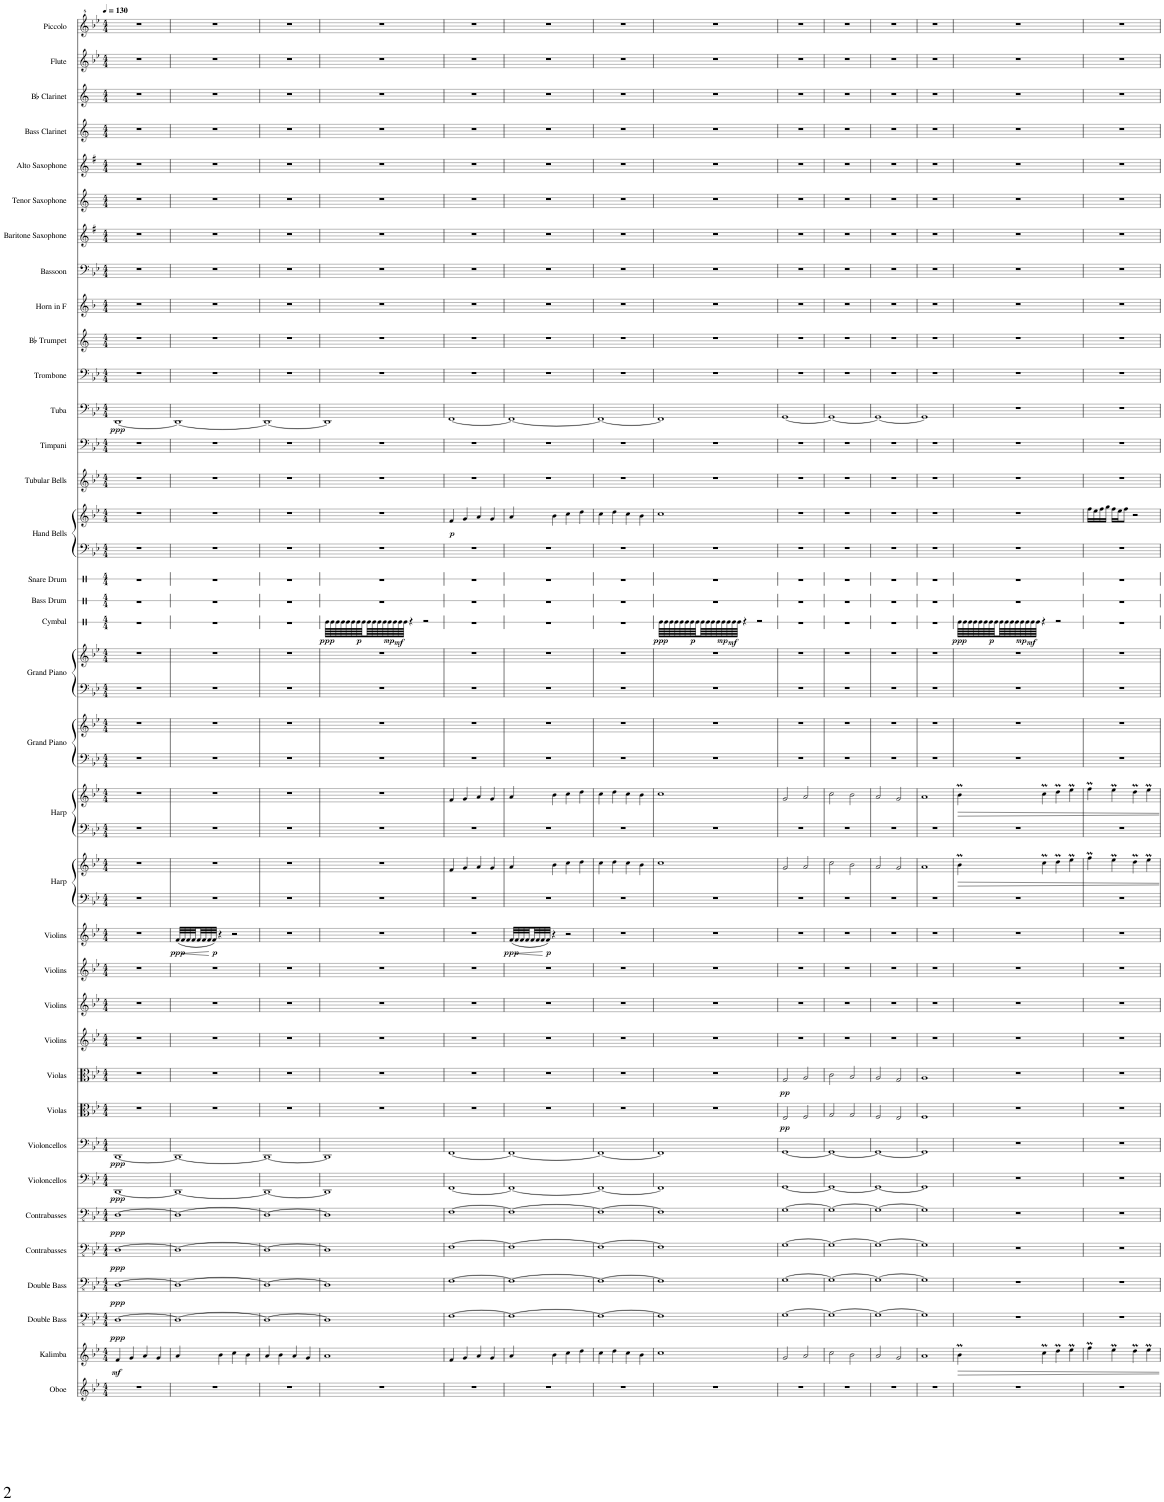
**kern	**kern	**dynam	**kern	**dynam	**kern	**dynam	**kern	**dynam	**kern	**dynam	**kern	**dynam	**kern	**dynam	**kern	**dynam	**kern	**dynam	**kern	**kern	**kern	**kern	**dynam	**kern	**kern	**kern	**kern	**kern	**kern	**kern	**kern	**kern	**dynam	**kern	**kern	**kern	**kern	**dynam	**kern	**kern	**kern	**dynam	**kern	**kern	**kern	**kern	**kern	**kern	**kern	**kern	**kern	**kern	**kern
*part36	*part35	*part35	*part34	*part34	*part33	*part33	*part32	*part32	*part31	*part31	*part30	*part30	*part29	*part29	*part28	*part28	*part27	*part27	*part26	*part25	*part24	*part23	*part23	*part22	*part22	*part21	*part21	*part20	*part20	*part19	*part19	*part18	*part18	*part17	*part16	*part15	*part15	*part15	*part14	*part13	*part12	*part12	*part11	*part10	*part9	*part8	*part7	*part6	*part5	*part4	*part3	*part2	*part1
*staff41	*staff40	*staff40	*staff39	*staff39	*staff38	*staff38	*staff37	*staff37	*staff36	*staff36	*staff35	*staff35	*staff34	*staff34	*staff33	*staff33	*staff32	*staff32	*staff31	*staff30	*staff29	*staff28	*staff28	*staff27	*staff26	*staff25	*staff24	*staff23	*staff22	*staff21	*staff20	*staff19	*staff19	*staff18	*staff17	*staff16	*staff15	*staff15/16	*staff14	*staff13	*staff12	*staff12	*staff11	*staff10	*staff9	*staff8	*staff7	*staff6	*staff5	*staff4	*staff3	*staff2	*staff1
*I"Oboe	*I"Kalimba	*	*I"Double Bass	*	*I"Double Bass	*	*I"Contrabasses	*	*I"Contrabasses	*	*I"Violoncellos	*	*I"Violoncellos	*	*I"Violas	*	*I"Violas	*	*I"Violins	*I"Violins	*I"Violins	*I"Violins	*	*I"Harp	*	*I"Harp	*	*I"Grand Piano	*	*I"Grand Piano	*	*I"Cymbal	*	*I"Bass Drum	*I"Snare Drum	*I"Hand Bells	*	*	*I"Tubular Bells	*I"Timpani	*I"Tuba	*	*I"Trombone	*I"Bb Trumpet	*I"Horn in F	*I"Bassoon	*I"Baritone Saxophone	*I"Tenor Saxophone	*I"Alto Saxophone	*I"Bass Clarinet	*I"Bb Clarinet	*I"Flute	*I"Piccolo
*I'Ob.	*I'Kal.	*	*I'Db.	*	*I'Db.	*	*I'Cbs.	*	*I'Cbs.	*	*I'Vcs.	*	*I'Vcs.	*	*I'Vlas.	*	*I'Vlas.	*	*I'Vlns.	*I'Vlns.	*I'Vlns.	*I'Vlns.	*	*I'Hrp.	*	*I'Hrp.	*	*I'Pno.	*	*I'Pno.	*	*I'Cym.	*	*I'B. Dr.	*I'Sn. Dr.	*I'Ha. Be.	*	*	*I'Tu. Be.	*I'Timp.	*I'Tu.	*	*I'Trb.	*I'Bb Tpt.	*	*I'Bsn.	*I'Bar. Sax.	*I'T. Sax.	*I'A. Sax.	*I'B. Cl.	*I'Bb Cl.	*I'Fl.	*I'Picc.
*	*	*	*	*	*	*	*	*	*	*	*	*	*	*	*	*	*	*	*	*	*	*	*	*	*	*	*	*	*	*	*	*stria1	*	*stria1	*stria1	*	*	*	*	*	*	*	*	*	*	*	*	*	*	*	*	*	*
*clefG2	*clefG2	*	*clefFv4	*	*clefFv4	*	*clefFv4	*	*clefFv4	*	*clefF4	*	*clefF4	*	*clefC3	*	*clefC3	*	*clefG2	*clefG2	*clefG2	*clefG2	*	*clefF4	*clefG2	*clefF4	*clefG2	*clefF4	*clefG2	*clefF4	*clefG2	*clefX	*	*clefX	*clefX	*clefF4	*clefG2	*	*clefG2	*clefF4	*clefF4	*	*clefF4	*clefG2	*clefG2	*clefF4	*clefG2	*clefG2	*clefG2	*clefG2	*clefG2	*clefG2	*clefG^2
*	*	*	*Trd7c12	*	*Trd7c12	*	*	*	*	*	*	*	*	*	*	*	*	*	*	*	*	*	*	*	*	*	*	*	*	*	*	*	*	*	*	*	*	*	*	*	*	*	*	*Trd1c2	*Trd4c7	*	*Trd12c21	*Trd8c14	*Trd5c9	*Trd8c14	*Trd1c2	*	*Trd-7c-12
*k[b-e-]	*k[b-e-]	*	*k[b-e-]	*	*k[b-e-]	*	*k[b-e-]	*	*k[b-e-]	*	*k[b-e-]	*	*k[b-e-]	*	*k[b-e-]	*	*k[b-e-]	*	*k[b-e-]	*k[b-e-]	*k[b-e-]	*k[b-e-]	*	*k[b-e-]	*k[b-e-]	*k[b-e-]	*k[b-e-]	*k[b-e-]	*k[b-e-]	*k[b-e-]	*k[b-e-]	*k[]	*	*k[]	*k[]	*k[b-e-]	*k[b-e-]	*	*k[b-e-]	*k[b-e-]	*k[b-e-]	*	*k[b-e-]	*k[]	*k[b-]	*k[b-e-]	*k[f#]	*k[]	*k[f#]	*k[]	*k[]	*k[b-e-]	*k[b-e-]
*M4/4	*M4/4	*	*M4/4	*	*M4/4	*	*M4/4	*	*M4/4	*	*M4/4	*	*M4/4	*	*M4/4	*	*M4/4	*	*M4/4	*M4/4	*M4/4	*M4/4	*	*M4/4	*M4/4	*M4/4	*M4/4	*M4/4	*M4/4	*M4/4	*M4/4	*M4/4	*	*M4/4	*M4/4	*M4/4	*M4/4	*	*M4/4	*M4/4	*M4/4	*	*M4/4	*M4/4	*M4/4	*M4/4	*M4/4	*M4/4	*M4/4	*M4/4	*M4/4	*M4/4	*M4/4
*MM130	*MM130	*	*MM130	*	*MM130	*	*MM130	*	*MM130	*	*MM130	*	*MM130	*	*MM130	*	*MM130	*	*MM130	*MM130	*MM130	*MM130	*	*MM130	*MM130	*MM130	*MM130	*MM130	*MM130	*MM130	*MM130	*MM130	*	*MM130	*MM130	*MM130	*MM130	*	*MM130	*MM130	*MM130	*	*MM130	*MM130	*MM130	*MM130	*MM130	*MM130	*MM130	*MM130	*MM130	*MM130	*MM130
=1	=1	=1	=1	=1	=1	=1	=1	=1	=1	=1	=1	=1	=1	=1	=1	=1	=1	=1	=1	=1	=1	=1	=1	=1	=1	=1	=1	=1	=1	=1	=1	=1	=1	=1	=1	=1	=1	=1	=1	=1	=1	=1	=1	=1	=1	=1	=1	=1	=1	=1	=1	=1	=1
!	!	!LO:DY:b	!	!LO:DY:b	!	!LO:DY:b	!	!LO:DY:b	!	!LO:DY:b	!	!LO:DY:b	!	!LO:DY:b	!	!	!	!	!	!	!	!	!	!	!	!	!	!	!	!	!	!	!	!	!	!	!	!	!	!	!	!LO:DY:b	!	!	!	!	!	!	!	!	!	!	!
1r	4f/	mf	[1DD	ppp	[1DD	ppp	[1DD	ppp	[1DD	ppp	[1DD	ppp	[1DD	ppp	1r	.	1r	.	1r	1r	1r	1r	.	1r	1r	1r	1r	1r	1r	1r	1r	1r	.	1r	1r	1r	1r	.	1r	1r	[1DD	ppp	1r	1r	1r	1r	1r	1r	1r	1r	1r	1r	1r
.	4g/	.	.	.	.	.	.	.	.	.	.	.	.	.	.	.	.	.	.	.	.	.	.	.	.	.	.	.	.	.	.	.	.	.	.	.	.	.	.	.	.	.	.	.	.	.	.	.	.	.	.	.	.
.	4a/	.	.	.	.	.	.	.	.	.	.	.	.	.	.	.	.	.	.	.	.	.	.	.	.	.	.	.	.	.	.	.	.	.	.	.	.	.	.	.	.	.	.	.	.	.	.	.	.	.	.	.	.
.	4g/	.	.	.	.	.	.	.	.	.	.	.	.	.	.	.	.	.	.	.	.	.	.	.	.	.	.	.	.	.	.	.	.	.	.	.	.	.	.	.	.	.	.	.	.	.	.	.	.	.	.	.	.
=2	=2	=2	=2	=2	=2	=2	=2	=2	=2	=2	=2	=2	=2	=2	=2	=2	=2	=2	=2	=2	=2	=2	=2	=2	=2	=2	=2	=2	=2	=2	=2	=2	=2	=2	=2	=2	=2	=2	=2	=2	=2	=2	=2	=2	=2	=2	=2	=2	=2	=2	=2	=2	=2
!	!	!	!	!	!	!	!	!	!	!	!	!	!	!	!	!	!	!	!	!	!	!	!LO:DY:b	!	!	!	!	!	!	!	!	!	!	!	!	!	!	!	!	!	!	!	!	!	!	!	!	!	!	!	!	!	!
1r	4a/	.	1DD_	.	1DD_	.	1DD_	.	1DD_	.	1DD_	.	1DD_	.	1r	.	1r	.	1r	1r	1r	(32f/LLL	ppp	1r	1r	1r	1r	1r	1r	1r	1r	1r	.	1r	1r	1r	1r	.	1r	1r	1DD_	.	1r	1r	1r	1r	1r	1r	1r	1r	1r	1r	1r
!	!	!	!	!	!	!	!	!	!	!	!	!	!	!	!	!	!	!	!	!	!	!	!LO:HP:b	!	!	!	!	!	!	!	!	!	!	!	!	!	!	!	!	!	!	!	!	!	!	!	!	!	!	!	!	!	!
.	.	.	.	.	.	.	.	.	.	.	.	.	.	.	.	.	.	.	.	.	.	32f/	<	.	.	.	.	.	.	.	.	.	.	.	.	.	.	.	.	.	.	.	.	.	.	.	.	.	.	.	.	.	.
.	.	.	.	.	.	.	.	.	.	.	.	.	.	.	.	.	.	.	.	.	.	32f/	.	.	.	.	.	.	.	.	.	.	.	.	.	.	.	.	.	.	.	.	.	.	.	.	.	.	.	.	.	.	.
.	.	.	.	.	.	.	.	.	.	.	.	.	.	.	.	.	.	.	.	.	.	32f/	.	.	.	.	.	.	.	.	.	.	.	.	.	.	.	.	.	.	.	.	.	.	.	.	.	.	.	.	.	.	.
.	.	.	.	.	.	.	.	.	.	.	.	.	.	.	.	.	.	.	.	.	.	32f/	.	.	.	.	.	.	.	.	.	.	.	.	.	.	.	.	.	.	.	.	.	.	.	.	.	.	.	.	.	.	.
.	.	.	.	.	.	.	.	.	.	.	.	.	.	.	.	.	.	.	.	.	.	32f/	.	.	.	.	.	.	.	.	.	.	.	.	.	.	.	.	.	.	.	.	.	.	.	.	.	.	.	.	.	.	.
.	.	.	.	.	.	.	.	.	.	.	.	.	.	.	.	.	.	.	.	.	.	32f/	.	.	.	.	.	.	.	.	.	.	.	.	.	.	.	.	.	.	.	.	.	.	.	.	.	.	.	.	.	.	.
!	!	!	!	!	!	!	!	!	!	!	!	!	!	!	!	!	!	!	!	!	!	!	!LO:DY:n=1:b	!	!	!	!	!	!	!	!	!	!	!	!	!	!	!	!	!	!	!	!	!	!	!	!	!	!	!	!	!	!
.	.	.	.	.	.	.	.	.	.	.	.	.	.	.	.	.	.	.	.	.	.	32f/JJJ)	[ p	.	.	.	.	.	.	.	.	.	.	.	.	.	.	.	.	.	.	.	.	.	.	.	.	.	.	.	.	.	.
.	4b-\	.	.	.	.	.	.	.	.	.	.	.	.	.	.	.	.	.	.	.	.	4r	.	.	.	.	.	.	.	.	.	.	.	.	.	.	.	.	.	.	.	.	.	.	.	.	.	.	.	.	.	.	.
.	4cc\	.	.	.	.	.	.	.	.	.	.	.	.	.	.	.	.	.	.	.	.	2r	.	.	.	.	.	.	.	.	.	.	.	.	.	.	.	.	.	.	.	.	.	.	.	.	.	.	.	.	.	.	.
.	4b-\	.	.	.	.	.	.	.	.	.	.	.	.	.	.	.	.	.	.	.	.	.	.	.	.	.	.	.	.	.	.	.	.	.	.	.	.	.	.	.	.	.	.	.	.	.	.	.	.	.	.	.	.
=3	=3	=3	=3	=3	=3	=3	=3	=3	=3	=3	=3	=3	=3	=3	=3	=3	=3	=3	=3	=3	=3	=3	=3	=3	=3	=3	=3	=3	=3	=3	=3	=3	=3	=3	=3	=3	=3	=3	=3	=3	=3	=3	=3	=3	=3	=3	=3	=3	=3	=3	=3	=3	=3
1r	4a/	.	1DD_	.	1DD_	.	1DD_	.	1DD_	.	1DD_	.	1DD_	.	1r	.	1r	.	1r	1r	1r	1r	.	1r	1r	1r	1r	1r	1r	1r	1r	1r	.	1r	1r	1r	1r	.	1r	1r	1DD_	.	1r	1r	1r	1r	1r	1r	1r	1r	1r	1r	1r
.	4b-\	.	.	.	.	.	.	.	.	.	.	.	.	.	.	.	.	.	.	.	.	.	.	.	.	.	.	.	.	.	.	.	.	.	.	.	.	.	.	.	.	.	.	.	.	.	.	.	.	.	.	.	.
.	4a/	.	.	.	.	.	.	.	.	.	.	.	.	.	.	.	.	.	.	.	.	.	.	.	.	.	.	.	.	.	.	.	.	.	.	.	.	.	.	.	.	.	.	.	.	.	.	.	.	.	.	.	.
.	4g/	.	.	.	.	.	.	.	.	.	.	.	.	.	.	.	.	.	.	.	.	.	.	.	.	.	.	.	.	.	.	.	.	.	.	.	.	.	.	.	.	.	.	.	.	.	.	.	.	.	.	.	.
=4	=4	=4	=4	=4	=4	=4	=4	=4	=4	=4	=4	=4	=4	=4	=4	=4	=4	=4	=4	=4	=4	=4	=4	=4	=4	=4	=4	=4	=4	=4	=4	=4	=4	=4	=4	=4	=4	=4	=4	=4	=4	=4	=4	=4	=4	=4	=4	=4	=4	=4	=4	=4	=4
!	!	!	!	!	!	!	!	!	!	!	!	!	!	!	!	!	!	!	!	!	!	!	!	!	!	!	!	!	!	!	!	!	!LO:DY:b	!	!	!	!	!	!	!	!	!	!	!	!	!	!	!	!	!	!	!	!
1r	1a	.	1DD]	.	1DD]	.	1DD]	.	1DD]	.	1DD]	.	1DD]	.	1r	.	1r	.	1r	1r	1r	1r	.	1r	1r	1r	1r	1r	1r	1r	1r	64Re\LLLL	ppp	1r	1r	1r	1r	.	1r	1r	1DD]	.	1r	1r	1r	1r	1r	1r	1r	1r	1r	1r	1r
.	.	.	.	.	.	.	.	.	.	.	.	.	.	.	.	.	.	.	.	.	.	.	.	.	.	.	.	.	.	.	.	64Re\	.	.	.	.	.	.	.	.	.	.	.	.	.	.	.	.	.	.	.	.	.
.	.	.	.	.	.	.	.	.	.	.	.	.	.	.	.	.	.	.	.	.	.	.	.	.	.	.	.	.	.	.	.	64Re\	.	.	.	.	.	.	.	.	.	.	.	.	.	.	.	.	.	.	.	.	.
.	.	.	.	.	.	.	.	.	.	.	.	.	.	.	.	.	.	.	.	.	.	.	.	.	.	.	.	.	.	.	.	64Re\	.	.	.	.	.	.	.	.	.	.	.	.	.	.	.	.	.	.	.	.	.
.	.	.	.	.	.	.	.	.	.	.	.	.	.	.	.	.	.	.	.	.	.	.	.	.	.	.	.	.	.	.	.	64Re\	.	.	.	.	.	.	.	.	.	.	.	.	.	.	.	.	.	.	.	.	.
.	.	.	.	.	.	.	.	.	.	.	.	.	.	.	.	.	.	.	.	.	.	.	.	.	.	.	.	.	.	.	.	64Re\	.	.	.	.	.	.	.	.	.	.	.	.	.	.	.	.	.	.	.	.	.
!	!	!	!	!	!	!	!	!	!	!	!	!	!	!	!	!	!	!	!	!	!	!	!	!	!	!	!	!	!	!	!	!	!LO:DY:b	!	!	!	!	!	!	!	!	!	!	!	!	!	!	!	!	!	!	!	!
.	.	.	.	.	.	.	.	.	.	.	.	.	.	.	.	.	.	.	.	.	.	.	.	.	.	.	.	.	.	.	.	64Re\	p	.	.	.	.	.	.	.	.	.	.	.	.	.	.	.	.	.	.	.	.
.	.	.	.	.	.	.	.	.	.	.	.	.	.	.	.	.	.	.	.	.	.	.	.	.	.	.	.	.	.	.	.	64Re\	.	.	.	.	.	.	.	.	.	.	.	.	.	.	.	.	.	.	.	.	.
.	.	.	.	.	.	.	.	.	.	.	.	.	.	.	.	.	.	.	.	.	.	.	.	.	.	.	.	.	.	.	.	64Re\	.	.	.	.	.	.	.	.	.	.	.	.	.	.	.	.	.	.	.	.	.
.	.	.	.	.	.	.	.	.	.	.	.	.	.	.	.	.	.	.	.	.	.	.	.	.	.	.	.	.	.	.	.	64Re\	.	.	.	.	.	.	.	.	.	.	.	.	.	.	.	.	.	.	.	.	.
.	.	.	.	.	.	.	.	.	.	.	.	.	.	.	.	.	.	.	.	.	.	.	.	.	.	.	.	.	.	.	.	64Re\	.	.	.	.	.	.	.	.	.	.	.	.	.	.	.	.	.	.	.	.	.
.	.	.	.	.	.	.	.	.	.	.	.	.	.	.	.	.	.	.	.	.	.	.	.	.	.	.	.	.	.	.	.	64Re\	.	.	.	.	.	.	.	.	.	.	.	.	.	.	.	.	.	.	.	.	.
!	!	!	!	!	!	!	!	!	!	!	!	!	!	!	!	!	!	!	!	!	!	!	!	!	!	!	!	!	!	!	!	!	!LO:DY:b	!	!	!	!	!	!	!	!	!	!	!	!	!	!	!	!	!	!	!	!
.	.	.	.	.	.	.	.	.	.	.	.	.	.	.	.	.	.	.	.	.	.	.	.	.	.	.	.	.	.	.	.	64Re\	mp	.	.	.	.	.	.	.	.	.	.	.	.	.	.	.	.	.	.	.	.
.	.	.	.	.	.	.	.	.	.	.	.	.	.	.	.	.	.	.	.	.	.	.	.	.	.	.	.	.	.	.	.	64Re\	.	.	.	.	.	.	.	.	.	.	.	.	.	.	.	.	.	.	.	.	.
!	!	!	!	!	!	!	!	!	!	!	!	!	!	!	!	!	!	!	!	!	!	!	!	!	!	!	!	!	!	!	!	!	!LO:DY:b	!	!	!	!	!	!	!	!	!	!	!	!	!	!	!	!	!	!	!	!
.	.	.	.	.	.	.	.	.	.	.	.	.	.	.	.	.	.	.	.	.	.	.	.	.	.	.	.	.	.	.	.	64Re\	mf	.	.	.	.	.	.	.	.	.	.	.	.	.	.	.	.	.	.	.	.
.	.	.	.	.	.	.	.	.	.	.	.	.	.	.	.	.	.	.	.	.	.	.	.	.	.	.	.	.	.	.	.	64Re\JJJJ	.	.	.	.	.	.	.	.	.	.	.	.	.	.	.	.	.	.	.	.	.
.	.	.	.	.	.	.	.	.	.	.	.	.	.	.	.	.	.	.	.	.	.	.	.	.	.	.	.	.	.	.	.	4r	.	.	.	.	.	.	.	.	.	.	.	.	.	.	.	.	.	.	.	.	.
.	.	.	.	.	.	.	.	.	.	.	.	.	.	.	.	.	.	.	.	.	.	.	.	.	.	.	.	.	.	.	.	2r	.	.	.	.	.	.	.	.	.	.	.	.	.	.	.	.	.	.	.	.	.
=5	=5	=5	=5	=5	=5	=5	=5	=5	=5	=5	=5	=5	=5	=5	=5	=5	=5	=5	=5	=5	=5	=5	=5	=5	=5	=5	=5	=5	=5	=5	=5	=5	=5	=5	=5	=5	=5	=5	=5	=5	=5	=5	=5	=5	=5	=5	=5	=5	=5	=5	=5	=5	=5
!	!	!	!	!	!	!	!	!	!	!	!	!	!	!	!	!	!	!	!	!	!	!	!	!	!	!	!	!	!	!	!	!	!	!	!	!	!	!LO:DY:b	!	!	!	!	!	!	!	!	!	!	!	!	!	!	!
1r	4f/	.	[1FF	.	[1FF	.	[1FF	.	[1FF	.	[1FF	.	[1FF	.	1r	.	1r	.	1r	1r	1r	1r	.	1r	4f/	1r	4f/	1r	1r	1r	1r	1r	.	1r	1r	1r	4f/	p	1r	1r	[1FF	.	1r	1r	1r	1r	1r	1r	1r	1r	1r	1r	1r
.	4g/	.	.	.	.	.	.	.	.	.	.	.	.	.	.	.	.	.	.	.	.	.	.	.	4g/	.	4g/	.	.	.	.	.	.	.	.	.	4g/	.	.	.	.	.	.	.	.	.	.	.	.	.	.	.	.
.	4a/	.	.	.	.	.	.	.	.	.	.	.	.	.	.	.	.	.	.	.	.	.	.	.	4a/	.	4a/	.	.	.	.	.	.	.	.	.	4a/	.	.	.	.	.	.	.	.	.	.	.	.	.	.	.	.
.	4g/	.	.	.	.	.	.	.	.	.	.	.	.	.	.	.	.	.	.	.	.	.	.	.	4g/	.	4g/	.	.	.	.	.	.	.	.	.	4g/	.	.	.	.	.	.	.	.	.	.	.	.	.	.	.	.
=6	=6	=6	=6	=6	=6	=6	=6	=6	=6	=6	=6	=6	=6	=6	=6	=6	=6	=6	=6	=6	=6	=6	=6	=6	=6	=6	=6	=6	=6	=6	=6	=6	=6	=6	=6	=6	=6	=6	=6	=6	=6	=6	=6	=6	=6	=6	=6	=6	=6	=6	=6	=6	=6
!	!	!	!	!	!	!	!	!	!	!	!	!	!	!	!	!	!	!	!	!	!	!	!LO:DY:b	!	!	!	!	!	!	!	!	!	!	!	!	!	!	!	!	!	!	!	!	!	!	!	!	!	!	!	!	!	!
1r	4a/	.	1FF_	.	1FF_	.	1FF_	.	1FF_	.	1FF_	.	1FF_	.	1r	.	1r	.	1r	1r	1r	(32f/LLL	ppp	1r	4a/	1r	4a/	1r	1r	1r	1r	1r	.	1r	1r	1r	4a/	.	1r	1r	1FF_	.	1r	1r	1r	1r	1r	1r	1r	1r	1r	1r	1r
!	!	!	!	!	!	!	!	!	!	!	!	!	!	!	!	!	!	!	!	!	!	!	!LO:HP:b	!	!	!	!	!	!	!	!	!	!	!	!	!	!	!	!	!	!	!	!	!	!	!	!	!	!	!	!	!	!
.	.	.	.	.	.	.	.	.	.	.	.	.	.	.	.	.	.	.	.	.	.	32f/	<	.	.	.	.	.	.	.	.	.	.	.	.	.	.	.	.	.	.	.	.	.	.	.	.	.	.	.	.	.	.
.	.	.	.	.	.	.	.	.	.	.	.	.	.	.	.	.	.	.	.	.	.	32f/	.	.	.	.	.	.	.	.	.	.	.	.	.	.	.	.	.	.	.	.	.	.	.	.	.	.	.	.	.	.	.
.	.	.	.	.	.	.	.	.	.	.	.	.	.	.	.	.	.	.	.	.	.	32f/	.	.	.	.	.	.	.	.	.	.	.	.	.	.	.	.	.	.	.	.	.	.	.	.	.	.	.	.	.	.	.
.	.	.	.	.	.	.	.	.	.	.	.	.	.	.	.	.	.	.	.	.	.	32f/	.	.	.	.	.	.	.	.	.	.	.	.	.	.	.	.	.	.	.	.	.	.	.	.	.	.	.	.	.	.	.
.	.	.	.	.	.	.	.	.	.	.	.	.	.	.	.	.	.	.	.	.	.	32f/	.	.	.	.	.	.	.	.	.	.	.	.	.	.	.	.	.	.	.	.	.	.	.	.	.	.	.	.	.	.	.
.	.	.	.	.	.	.	.	.	.	.	.	.	.	.	.	.	.	.	.	.	.	32f/	.	.	.	.	.	.	.	.	.	.	.	.	.	.	.	.	.	.	.	.	.	.	.	.	.	.	.	.	.	.	.
!	!	!	!	!	!	!	!	!	!	!	!	!	!	!	!	!	!	!	!	!	!	!	!LO:DY:n=1:b	!	!	!	!	!	!	!	!	!	!	!	!	!	!	!	!	!	!	!	!	!	!	!	!	!	!	!	!	!	!
.	.	.	.	.	.	.	.	.	.	.	.	.	.	.	.	.	.	.	.	.	.	32f/JJJ)	[ p	.	.	.	.	.	.	.	.	.	.	.	.	.	.	.	.	.	.	.	.	.	.	.	.	.	.	.	.	.	.
.	4b-\	.	.	.	.	.	.	.	.	.	.	.	.	.	.	.	.	.	.	.	.	4r	.	.	4b-\	.	4b-\	.	.	.	.	.	.	.	.	.	4b-\	.	.	.	.	.	.	.	.	.	.	.	.	.	.	.	.
.	4cc\	.	.	.	.	.	.	.	.	.	.	.	.	.	.	.	.	.	.	.	.	2r	.	.	4cc\	.	4cc\	.	.	.	.	.	.	.	.	.	4cc\	.	.	.	.	.	.	.	.	.	.	.	.	.	.	.	.
.	4dd\	.	.	.	.	.	.	.	.	.	.	.	.	.	.	.	.	.	.	.	.	.	.	.	4dd\	.	4dd\	.	.	.	.	.	.	.	.	.	4dd\	.	.	.	.	.	.	.	.	.	.	.	.	.	.	.	.
=7	=7	=7	=7	=7	=7	=7	=7	=7	=7	=7	=7	=7	=7	=7	=7	=7	=7	=7	=7	=7	=7	=7	=7	=7	=7	=7	=7	=7	=7	=7	=7	=7	=7	=7	=7	=7	=7	=7	=7	=7	=7	=7	=7	=7	=7	=7	=7	=7	=7	=7	=7	=7	=7
1r	4cc\	.	1FF_	.	1FF_	.	1FF_	.	1FF_	.	1FF_	.	1FF_	.	1r	.	1r	.	1r	1r	1r	1r	.	1r	4cc\	1r	4cc\	1r	1r	1r	1r	1r	.	1r	1r	1r	4cc\	.	1r	1r	1FF_	.	1r	1r	1r	1r	1r	1r	1r	1r	1r	1r	1r
.	4dd\	.	.	.	.	.	.	.	.	.	.	.	.	.	.	.	.	.	.	.	.	.	.	.	4dd\	.	4dd\	.	.	.	.	.	.	.	.	.	4dd\	.	.	.	.	.	.	.	.	.	.	.	.	.	.	.	.
.	4cc\	.	.	.	.	.	.	.	.	.	.	.	.	.	.	.	.	.	.	.	.	.	.	.	4cc\	.	4cc\	.	.	.	.	.	.	.	.	.	4cc\	.	.	.	.	.	.	.	.	.	.	.	.	.	.	.	.
.	4b-\	.	.	.	.	.	.	.	.	.	.	.	.	.	.	.	.	.	.	.	.	.	.	.	4b-\	.	4b-\	.	.	.	.	.	.	.	.	.	4b-\	.	.	.	.	.	.	.	.	.	.	.	.	.	.	.	.
=8	=8	=8	=8	=8	=8	=8	=8	=8	=8	=8	=8	=8	=8	=8	=8	=8	=8	=8	=8	=8	=8	=8	=8	=8	=8	=8	=8	=8	=8	=8	=8	=8	=8	=8	=8	=8	=8	=8	=8	=8	=8	=8	=8	=8	=8	=8	=8	=8	=8	=8	=8	=8	=8
!	!	!	!	!	!	!	!	!	!	!	!	!	!	!	!	!	!	!	!	!	!	!	!	!	!	!	!	!	!	!	!	!	!LO:DY:b	!	!	!	!	!	!	!	!	!	!	!	!	!	!	!	!	!	!	!	!
1r	1cc	.	1FF]	.	1FF]	.	1FF]	.	1FF]	.	1FF]	.	1FF]	.	1r	.	1r	.	1r	1r	1r	1r	.	1r	1cc	1r	1cc	1r	1r	1r	1r	64Re\LLLL	ppp	1r	1r	1r	1cc	.	1r	1r	1FF]	.	1r	1r	1r	1r	1r	1r	1r	1r	1r	1r	1r
.	.	.	.	.	.	.	.	.	.	.	.	.	.	.	.	.	.	.	.	.	.	.	.	.	.	.	.	.	.	.	.	64Re\	.	.	.	.	.	.	.	.	.	.	.	.	.	.	.	.	.	.	.	.	.
.	.	.	.	.	.	.	.	.	.	.	.	.	.	.	.	.	.	.	.	.	.	.	.	.	.	.	.	.	.	.	.	64Re\	.	.	.	.	.	.	.	.	.	.	.	.	.	.	.	.	.	.	.	.	.
.	.	.	.	.	.	.	.	.	.	.	.	.	.	.	.	.	.	.	.	.	.	.	.	.	.	.	.	.	.	.	.	64Re\	.	.	.	.	.	.	.	.	.	.	.	.	.	.	.	.	.	.	.	.	.
.	.	.	.	.	.	.	.	.	.	.	.	.	.	.	.	.	.	.	.	.	.	.	.	.	.	.	.	.	.	.	.	64Re\	.	.	.	.	.	.	.	.	.	.	.	.	.	.	.	.	.	.	.	.	.
.	.	.	.	.	.	.	.	.	.	.	.	.	.	.	.	.	.	.	.	.	.	.	.	.	.	.	.	.	.	.	.	64Re\	.	.	.	.	.	.	.	.	.	.	.	.	.	.	.	.	.	.	.	.	.
!	!	!	!	!	!	!	!	!	!	!	!	!	!	!	!	!	!	!	!	!	!	!	!	!	!	!	!	!	!	!	!	!	!LO:DY:b	!	!	!	!	!	!	!	!	!	!	!	!	!	!	!	!	!	!	!	!
.	.	.	.	.	.	.	.	.	.	.	.	.	.	.	.	.	.	.	.	.	.	.	.	.	.	.	.	.	.	.	.	64Re\	p	.	.	.	.	.	.	.	.	.	.	.	.	.	.	.	.	.	.	.	.
.	.	.	.	.	.	.	.	.	.	.	.	.	.	.	.	.	.	.	.	.	.	.	.	.	.	.	.	.	.	.	.	64Re\	.	.	.	.	.	.	.	.	.	.	.	.	.	.	.	.	.	.	.	.	.
.	.	.	.	.	.	.	.	.	.	.	.	.	.	.	.	.	.	.	.	.	.	.	.	.	.	.	.	.	.	.	.	64Re\	.	.	.	.	.	.	.	.	.	.	.	.	.	.	.	.	.	.	.	.	.
.	.	.	.	.	.	.	.	.	.	.	.	.	.	.	.	.	.	.	.	.	.	.	.	.	.	.	.	.	.	.	.	64Re\	.	.	.	.	.	.	.	.	.	.	.	.	.	.	.	.	.	.	.	.	.
.	.	.	.	.	.	.	.	.	.	.	.	.	.	.	.	.	.	.	.	.	.	.	.	.	.	.	.	.	.	.	.	64Re\	.	.	.	.	.	.	.	.	.	.	.	.	.	.	.	.	.	.	.	.	.
.	.	.	.	.	.	.	.	.	.	.	.	.	.	.	.	.	.	.	.	.	.	.	.	.	.	.	.	.	.	.	.	64Re\	.	.	.	.	.	.	.	.	.	.	.	.	.	.	.	.	.	.	.	.	.
!	!	!	!	!	!	!	!	!	!	!	!	!	!	!	!	!	!	!	!	!	!	!	!	!	!	!	!	!	!	!	!	!	!LO:DY:b	!	!	!	!	!	!	!	!	!	!	!	!	!	!	!	!	!	!	!	!
.	.	.	.	.	.	.	.	.	.	.	.	.	.	.	.	.	.	.	.	.	.	.	.	.	.	.	.	.	.	.	.	64Re\	mp	.	.	.	.	.	.	.	.	.	.	.	.	.	.	.	.	.	.	.	.
.	.	.	.	.	.	.	.	.	.	.	.	.	.	.	.	.	.	.	.	.	.	.	.	.	.	.	.	.	.	.	.	64Re\	.	.	.	.	.	.	.	.	.	.	.	.	.	.	.	.	.	.	.	.	.
!	!	!	!	!	!	!	!	!	!	!	!	!	!	!	!	!	!	!	!	!	!	!	!	!	!	!	!	!	!	!	!	!	!LO:DY:b	!	!	!	!	!	!	!	!	!	!	!	!	!	!	!	!	!	!	!	!
.	.	.	.	.	.	.	.	.	.	.	.	.	.	.	.	.	.	.	.	.	.	.	.	.	.	.	.	.	.	.	.	64Re\	mf	.	.	.	.	.	.	.	.	.	.	.	.	.	.	.	.	.	.	.	.
.	.	.	.	.	.	.	.	.	.	.	.	.	.	.	.	.	.	.	.	.	.	.	.	.	.	.	.	.	.	.	.	64Re\JJJJ	.	.	.	.	.	.	.	.	.	.	.	.	.	.	.	.	.	.	.	.	.
.	.	.	.	.	.	.	.	.	.	.	.	.	.	.	.	.	.	.	.	.	.	.	.	.	.	.	.	.	.	.	.	4r	.	.	.	.	.	.	.	.	.	.	.	.	.	.	.	.	.	.	.	.	.
.	.	.	.	.	.	.	.	.	.	.	.	.	.	.	.	.	.	.	.	.	.	.	.	.	.	.	.	.	.	.	.	2r	.	.	.	.	.	.	.	.	.	.	.	.	.	.	.	.	.	.	.	.	.
=9	=9	=9	=9	=9	=9	=9	=9	=9	=9	=9	=9	=9	=9	=9	=9	=9	=9	=9	=9	=9	=9	=9	=9	=9	=9	=9	=9	=9	=9	=9	=9	=9	=9	=9	=9	=9	=9	=9	=9	=9	=9	=9	=9	=9	=9	=9	=9	=9	=9	=9	=9	=9	=9
!	!	!	!	!	!	!	!	!	!	!	!	!	!	!	!	!LO:DY:b	!	!LO:DY:b	!	!	!	!	!	!	!	!	!	!	!	!	!	!	!	!	!	!	!	!	!	!	!	!	!	!	!	!	!	!	!	!	!	!	!
1r	2g/	.	[1GG	.	[1GG	.	[1GG	.	[1GG	.	[1GG	.	[1GG	.	2E-/	pp	2G/	pp	1r	1r	1r	1r	.	1r	2g/	1r	2g/	1r	1r	1r	1r	1r	.	1r	1r	1r	1r	.	1r	1r	[1GG	.	1r	1r	1r	1r	1r	1r	1r	1r	1r	1r	1r
.	2a/	.	.	.	.	.	.	.	.	.	.	.	.	.	2F/	.	2A/	.	.	.	.	.	.	.	2a/	.	2a/	.	.	.	.	.	.	.	.	.	.	.	.	.	.	.	.	.	.	.	.	.	.	.	.	.	.
=10	=10	=10	=10	=10	=10	=10	=10	=10	=10	=10	=10	=10	=10	=10	=10	=10	=10	=10	=10	=10	=10	=10	=10	=10	=10	=10	=10	=10	=10	=10	=10	=10	=10	=10	=10	=10	=10	=10	=10	=10	=10	=10	=10	=10	=10	=10	=10	=10	=10	=10	=10	=10	=10
1r	2cc\	.	1GG_	.	1GG_	.	1GG_	.	1GG_	.	1GG_	.	1GG_	.	2G/	.	2c\	.	1r	1r	1r	1r	.	1r	2cc\	1r	2cc\	1r	1r	1r	1r	1r	.	1r	1r	1r	1r	.	1r	1r	1GG_	.	1r	1r	1r	1r	1r	1r	1r	1r	1r	1r	1r
.	2b-\	.	.	.	.	.	.	.	.	.	.	.	.	.	2G/	.	2B-/	.	.	.	.	.	.	.	2b-\	.	2b-\	.	.	.	.	.	.	.	.	.	.	.	.	.	.	.	.	.	.	.	.	.	.	.	.	.	.
=11	=11	=11	=11	=11	=11	=11	=11	=11	=11	=11	=11	=11	=11	=11	=11	=11	=11	=11	=11	=11	=11	=11	=11	=11	=11	=11	=11	=11	=11	=11	=11	=11	=11	=11	=11	=11	=11	=11	=11	=11	=11	=11	=11	=11	=11	=11	=11	=11	=11	=11	=11	=11	=11
1r	2a/	.	1GG_	.	1GG_	.	1GG_	.	1GG_	.	1GG_	.	1GG_	.	2F/	.	2A/	.	1r	1r	1r	1r	.	1r	2a/	1r	2a/	1r	1r	1r	1r	1r	.	1r	1r	1r	1r	.	1r	1r	1GG_	.	1r	1r	1r	1r	1r	1r	1r	1r	1r	1r	1r
.	2g/	.	.	.	.	.	.	.	.	.	.	.	.	.	2E-/	.	2G/	.	.	.	.	.	.	.	2g/	.	2g/	.	.	.	.	.	.	.	.	.	.	.	.	.	.	.	.	.	.	.	.	.	.	.	.	.	.
=12	=12	=12	=12	=12	=12	=12	=12	=12	=12	=12	=12	=12	=12	=12	=12	=12	=12	=12	=12	=12	=12	=12	=12	=12	=12	=12	=12	=12	=12	=12	=12	=12	=12	=12	=12	=12	=12	=12	=12	=12	=12	=12	=12	=12	=12	=12	=12	=12	=12	=12	=12	=12	=12
1r	1a	.	1GG]	.	1GG]	.	1GG]	.	1GG]	.	1GG]	.	1GG]	.	1F	.	1A	.	1r	1r	1r	1r	.	1r	1a	1r	1a	1r	1r	1r	1r	1r	.	1r	1r	1r	1r	.	1r	1r	1GG]	.	1r	1r	1r	1r	1r	1r	1r	1r	1r	1r	1r
=13	=13	=13	=13	=13	=13	=13	=13	=13	=13	=13	=13	=13	=13	=13	=13	=13	=13	=13	=13	=13	=13	=13	=13	=13	=13	=13	=13	=13	=13	=13	=13	=13	=13	=13	=13	=13	=13	=13	=13	=13	=13	=13	=13	=13	=13	=13	=13	=13	=13	=13	=13	=13	=13
!	!	!	!	!	!	!	!	!	!	!	!	!	!	!	!	!	!	!	!	!	!	!	!	!	!	!	!	!	!	!	!	!	!LO:DY:b	!	!	!	!	!	!	!	!	!	!	!	!	!	!	!	!	!	!	!	!
1r	4b-M\	.	1r	.	1r	.	1r	.	1r	.	1r	.	1r	.	1r	.	1r	.	1r	1r	1r	1r	.	1r	4b-M\	1r	4b-M\	1r	1r	1r	1r	64Re\LLLL	ppp	1r	1r	1r	1r	.	1r	1r	1r	.	1r	1r	1r	1r	1r	1r	1r	1r	1r	1r	1r
.	.	.	.	.	.	.	.	.	.	.	.	.	.	.	.	.	.	.	.	.	.	.	.	.	.	.	.	.	.	.	.	64Re\	.	.	.	.	.	.	.	.	.	.	.	.	.	.	.	.	.	.	.	.	.
.	.	.	.	.	.	.	.	.	.	.	.	.	.	.	.	.	.	.	.	.	.	.	.	.	.	.	.	.	.	.	.	64Re\	.	.	.	.	.	.	.	.	.	.	.	.	.	.	.	.	.	.	.	.	.
.	.	.	.	.	.	.	.	.	.	.	.	.	.	.	.	.	.	.	.	.	.	.	.	.	.	.	.	.	.	.	.	64Re\	.	.	.	.	.	.	.	.	.	.	.	.	.	.	.	.	.	.	.	.	.
.	.	.	.	.	.	.	.	.	.	.	.	.	.	.	.	.	.	.	.	.	.	.	.	.	.	.	.	.	.	.	.	64Re\	.	.	.	.	.	.	.	.	.	.	.	.	.	.	.	.	.	.	.	.	.
.	.	.	.	.	.	.	.	.	.	.	.	.	.	.	.	.	.	.	.	.	.	.	.	.	.	.	.	.	.	.	.	64Re\	.	.	.	.	.	.	.	.	.	.	.	.	.	.	.	.	.	.	.	.	.
!	!	!	!	!	!	!	!	!	!	!	!	!	!	!	!	!	!	!	!	!	!	!	!	!	!	!	!	!	!	!	!	!	!LO:DY:b	!	!	!	!	!	!	!	!	!	!	!	!	!	!	!	!	!	!	!	!
.	.	.	.	.	.	.	.	.	.	.	.	.	.	.	.	.	.	.	.	.	.	.	.	.	.	.	.	.	.	.	.	64Re\	p	.	.	.	.	.	.	.	.	.	.	.	.	.	.	.	.	.	.	.	.
.	.	.	.	.	.	.	.	.	.	.	.	.	.	.	.	.	.	.	.	.	.	.	.	.	.	.	.	.	.	.	.	64Re\	.	.	.	.	.	.	.	.	.	.	.	.	.	.	.	.	.	.	.	.	.
.	.	.	.	.	.	.	.	.	.	.	.	.	.	.	.	.	.	.	.	.	.	.	.	.	.	.	.	.	.	.	.	64Re\	.	.	.	.	.	.	.	.	.	.	.	.	.	.	.	.	.	.	.	.	.
.	.	.	.	.	.	.	.	.	.	.	.	.	.	.	.	.	.	.	.	.	.	.	.	.	.	.	.	.	.	.	.	64Re\	.	.	.	.	.	.	.	.	.	.	.	.	.	.	.	.	.	.	.	.	.
.	.	.	.	.	.	.	.	.	.	.	.	.	.	.	.	.	.	.	.	.	.	.	.	.	.	.	.	.	.	.	.	64Re\	.	.	.	.	.	.	.	.	.	.	.	.	.	.	.	.	.	.	.	.	.
.	.	.	.	.	.	.	.	.	.	.	.	.	.	.	.	.	.	.	.	.	.	.	.	.	.	.	.	.	.	.	.	64Re\	.	.	.	.	.	.	.	.	.	.	.	.	.	.	.	.	.	.	.	.	.
!	!	!	!	!	!	!	!	!	!	!	!	!	!	!	!	!	!	!	!	!	!	!	!	!	!	!	!	!	!	!	!	!	!LO:DY:b	!	!	!	!	!	!	!	!	!	!	!	!	!	!	!	!	!	!	!	!
.	.	.	.	.	.	.	.	.	.	.	.	.	.	.	.	.	.	.	.	.	.	.	.	.	.	.	.	.	.	.	.	64Re\	mp	.	.	.	.	.	.	.	.	.	.	.	.	.	.	.	.	.	.	.	.
.	.	.	.	.	.	.	.	.	.	.	.	.	.	.	.	.	.	.	.	.	.	.	.	.	.	.	.	.	.	.	.	64Re\	.	.	.	.	.	.	.	.	.	.	.	.	.	.	.	.	.	.	.	.	.
!	!	!	!	!	!	!	!	!	!	!	!	!	!	!	!	!	!	!	!	!	!	!	!	!	!	!	!	!	!	!	!	!	!LO:DY:b	!	!	!	!	!	!	!	!	!	!	!	!	!	!	!	!	!	!	!	!
.	.	.	.	.	.	.	.	.	.	.	.	.	.	.	.	.	.	.	.	.	.	.	.	.	.	.	.	.	.	.	.	64Re\	mf	.	.	.	.	.	.	.	.	.	.	.	.	.	.	.	.	.	.	.	.
.	.	.	.	.	.	.	.	.	.	.	.	.	.	.	.	.	.	.	.	.	.	.	.	.	.	.	.	.	.	.	.	64Re\JJJJ	.	.	.	.	.	.	.	.	.	.	.	.	.	.	.	.	.	.	.	.	.
.	4ccM\	.	.	.	.	.	.	.	.	.	.	.	.	.	.	.	.	.	.	.	.	.	.	.	4ccM\	.	4ccM\	.	.	.	.	4r	.	.	.	.	.	.	.	.	.	.	.	.	.	.	.	.	.	.	.	.	.
.	4ddm\	.	.	.	.	.	.	.	.	.	.	.	.	.	.	.	.	.	.	.	.	.	.	.	4ddm\	.	4ddm\	.	.	.	.	2r	.	.	.	.	.	.	.	.	.	.	.	.	.	.	.	.	.	.	.	.	.
.	4ee-M\	.	.	.	.	.	.	.	.	.	.	.	.	.	.	.	.	.	.	.	.	.	.	.	4ee-M\	.	4ee-M\	.	.	.	.	.	.	.	.	.	.	.	.	.	.	.	.	.	.	.	.	.	.	.	.	.	.
=14	=14	=14	=14	=14	=14	=14	=14	=14	=14	=14	=14	=14	=14	=14	=14	=14	=14	=14	=14	=14	=14	=14	=14	=14	=14	=14	=14	=14	=14	=14	=14	=14	=14	=14	=14	=14	=14	=14	=14	=14	=14	=14	=14	=14	=14	=14	=14	=14	=14	=14	=14	=14	=14
1r	4ffM\	.	1r	.	1r	.	1r	.	1r	.	1r	.	1r	.	1r	.	1r	.	1r	1r	1r	1r	.	1r	4ffM\	1r	4ffM\	1r	1r	1r	1r	1r	.	1r	1r	1r	16ff\LL	.	1r	1r	1r	.	1r	1r	1r	1r	1r	1r	1r	1r	1r	1r	1r
.	.	.	.	.	.	.	.	.	.	.	.	.	.	.	.	.	.	.	.	.	.	.	.	.	.	.	.	.	.	.	.	.	.	.	.	.	16ee-\	.	.	.	.	.	.	.	.	.	.	.	.	.	.	.	.
.	.	.	.	.	.	.	.	.	.	.	.	.	.	.	.	.	.	.	.	.	.	.	.	.	.	.	.	.	.	.	.	.	.	.	.	.	16ff\	.	.	.	.	.	.	.	.	.	.	.	.	.	.	.	.
.	.	.	.	.	.	.	.	.	.	.	.	.	.	.	.	.	.	.	.	.	.	.	.	.	.	.	.	.	.	.	.	.	.	.	.	.	16gg\JJ	.	.	.	.	.	.	.	.	.	.	.	.	.	.	.	.
.	4ee-M\	.	.	.	.	.	.	.	.	.	.	.	.	.	.	.	.	.	.	.	.	.	.	.	4ee-M\	.	4ee-M\	.	.	.	.	.	.	.	.	.	16ff\LL	.	.	.	.	.	.	.	.	.	.	.	.	.	.	.	.
.	.	.	.	.	.	.	.	.	.	.	.	.	.	.	.	.	.	.	.	.	.	.	.	.	.	.	.	.	.	.	.	.	.	.	.	.	16ee-\J	.	.	.	.	.	.	.	.	.	.	.	.	.	.	.	.
.	.	.	.	.	.	.	.	.	.	.	.	.	.	.	.	.	.	.	.	.	.	.	.	.	.	.	.	.	.	.	.	.	.	.	.	.	8ff\J	.	.	.	.	.	.	.	.	.	.	.	.	.	.	.	.
.	4ddm\	.	.	.	.	.	.	.	.	.	.	.	.	.	.	.	.	.	.	.	.	.	.	.	4ddm\	.	4ddm\	.	.	.	.	.	.	.	.	.	2r	.	.	.	.	.	.	.	.	.	.	.	.	.	.	.	.
.	4ee-M\	.	.	.	.	.	.	.	.	.	.	.	.	.	.	.	.	.	.	.	.	.	.	.	4ee-M\	.	4ee-M\	.	.	.	.	.	.	.	.	.	.	.	.	.	.	.	.	.	.	.	.	.	.	.	.	.	.
=	=	=	=	=	=	=	=	=	=	=	=	=	=	=	=	=	=	=	=	=	=	=	=	=	=	=	=	=	=	=	=	=	=	=	=	=	=	=	=	=	=	=	=	=	=	=	=	=	=	=	=	=	=
*-	*-	*-	*-	*-	*-	*-	*-	*-	*-	*-	*-	*-	*-	*-	*-	*-	*-	*-	*-	*-	*-	*-	*-	*-	*-	*-	*-	*-	*-	*-	*-	*-	*-	*-	*-	*-	*-	*-	*-	*-	*-	*-	*-	*-	*-	*-	*-	*-	*-	*-	*-	*-	*-
